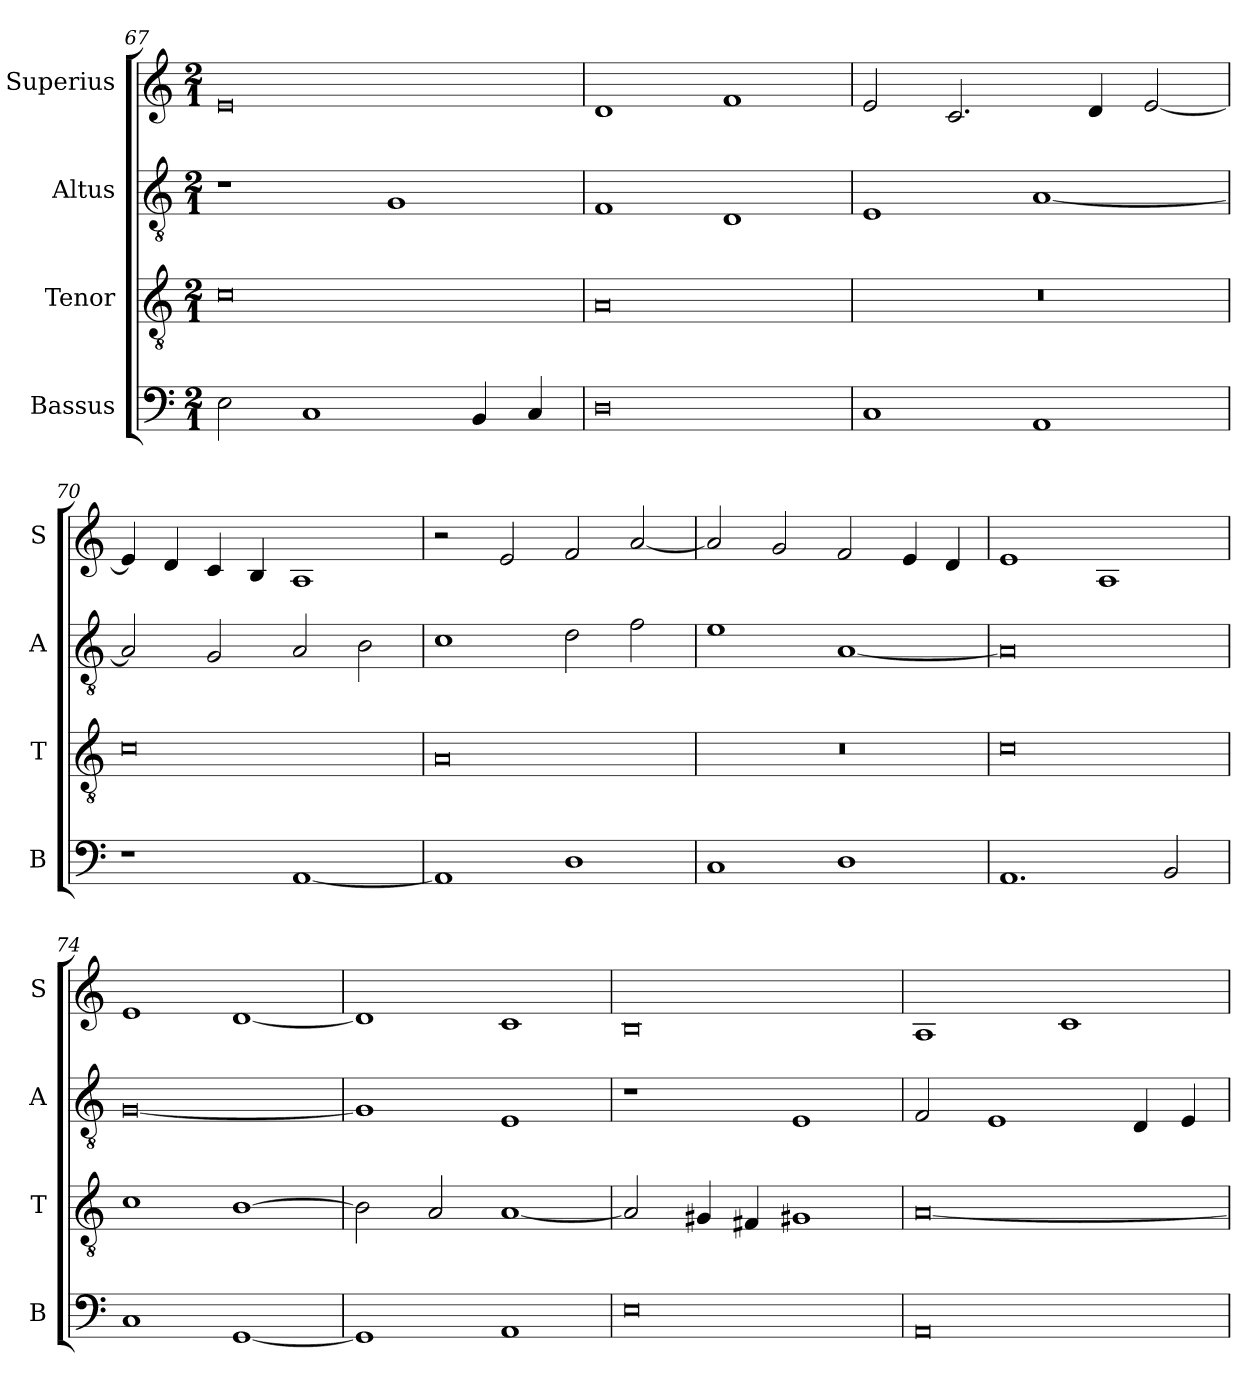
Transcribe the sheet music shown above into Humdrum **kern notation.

**kern	**kern	**kern	**kern
*part4	*part3	*part2	*part1
*staff4	*staff3	*staff2	*staff1
*I"Bassus	*I"Tenor	*I"Altus	*I"Superius
*I'B	*I'T	*I'A	*I'S
*clefF4	*clefGv2	*clefGv2	*clefG2
*k[]	*k[]	*k[]	*k[]
*M2/1	*M2/1	*M2/1	*M2/1
=67	=67	=67	=67
2E\	0c	1r	0e
1C	.	.	.
.	.	1G	.
4BB/	.	.	.
4C/	.	.	.
=68	=68	=68	=68
0D	0A	1F	1d
.	.	1D	1f
=69	=69	=69	=69
1C	0r	1E	2e/
.	.	.	2.c/
1AA	.	[1A	.
.	.	.	4d/
.	.	.	[2e/
=70	=70	=70	=70
1r	0c	2A/]	4e/]
.	.	.	4d/
.	.	2G/	4c/
.	.	.	4B/
[1AA	.	2A/	1A
.	.	2B\	.
=71	=71	=71	=71
1AA]	0A	1c	2r
.	.	.	2e/
1D	.	2d\	2f/
.	.	2f\	[2a/
=72	=72	=72	=72
1C	0r	1e	2a/]
.	.	.	2g/
1D	.	[1A	2f/
.	.	.	4e/
.	.	.	4d/
=73	=73	=73	=73
1.AA	0c	0A]	1e
.	.	.	1A
2BB/	.	.	.
=74	=74	=74	=74
1C	1c	[0G	1e
[1GG	[1B	.	[1d
=75	=75	=75	=75
1GG]	2B\]	1G]	1d]
.	2A/	.	.
1AA	[1A	1E	1c
=76	=76	=76	=76
0E	2A/]	1r	0B
.	4G#X/	.	.
.	4F#X/	.	.
.	1G#X	1E	.
=77	=77	=77	=77
0AA	[0A	2F/	1A
.	.	1E	.
.	.	.	1c
.	.	4D/	.
.	.	4E/	.
=	=	=	=
*-	*-	*-	*-
